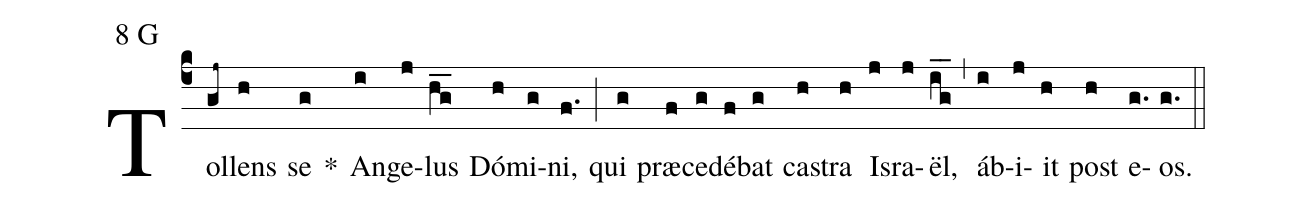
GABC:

mode:8 G;
%%
(c4) Tol(gj~)lens(h) se(g) *() An(i)ge(j)lus(hg__) Dó(h)mi(g)ni,(f.) (;) qui(g) præ(f)ce(g)dé(f)bat(g) ca(h)stra(h) Is(j)ra(j)ël,(ig__) (,) áb(i)i(j)it(h) post(h) e(g.)os.(g.)  (::)
